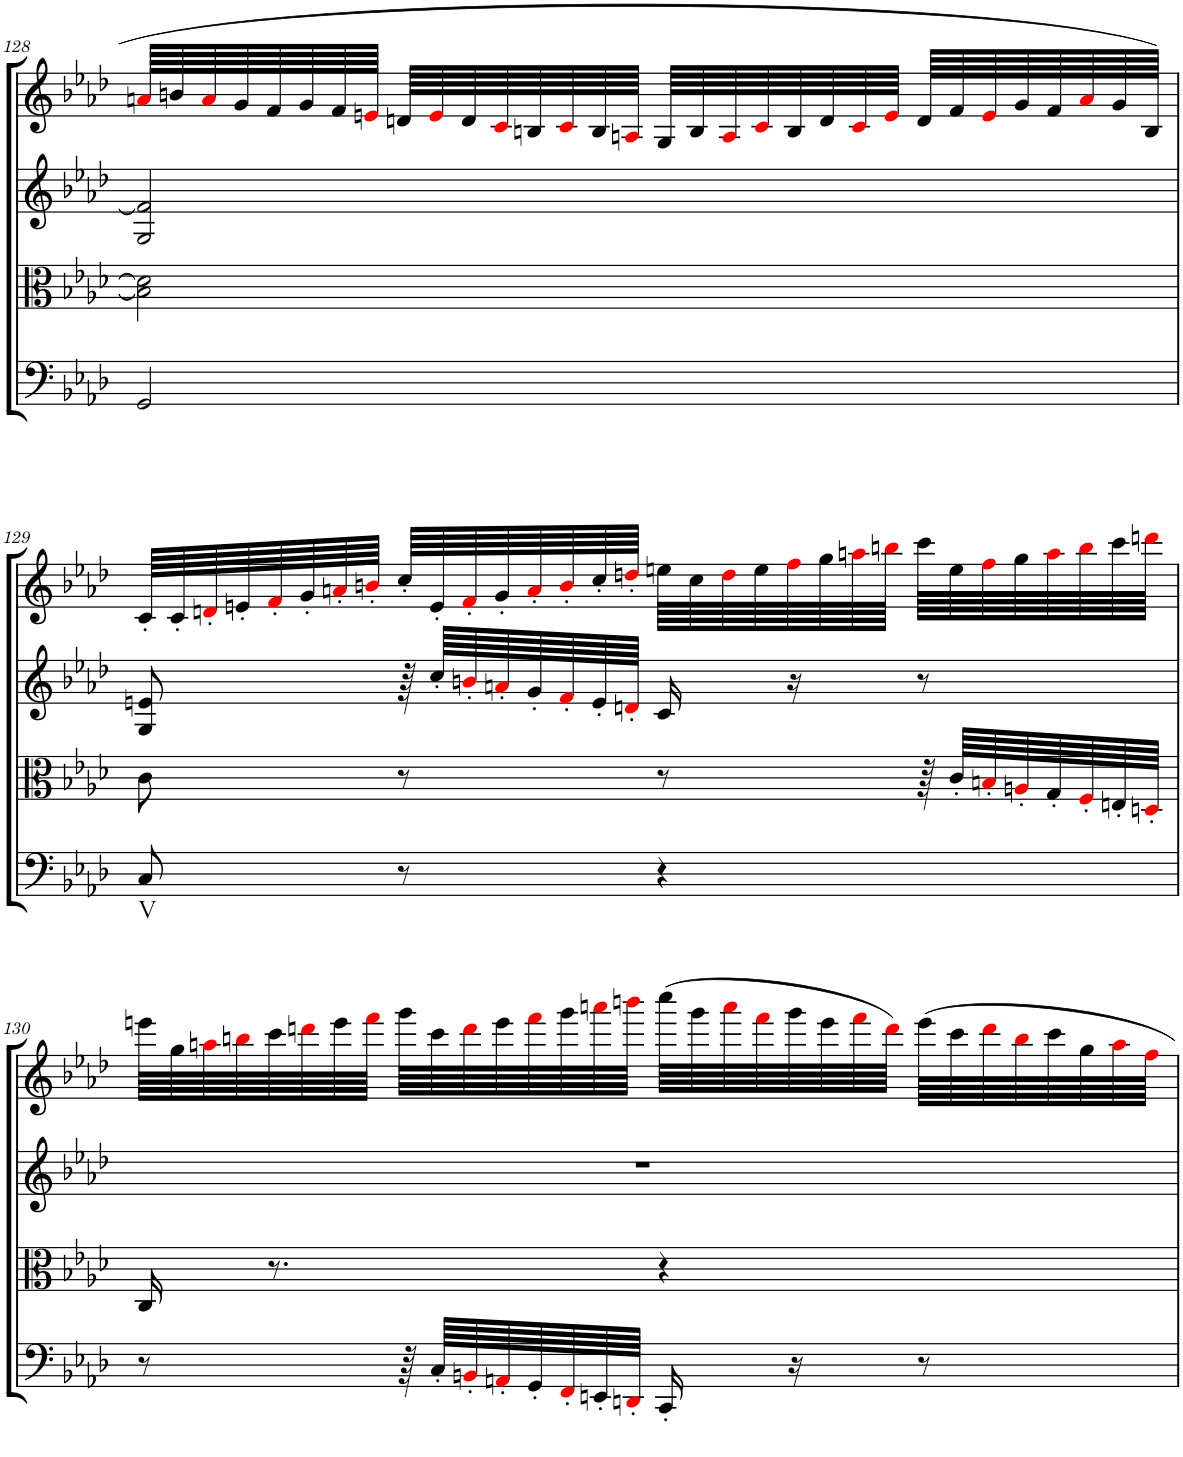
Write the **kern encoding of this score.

**kern	**kern	**kern	**kern
*part4	*part3	*part2	*part1
*staff4	*staff3	*staff2	*staff1
*I"Cello	*I"Viola	*I"2nd Violin	*I"1st Violin
*	*I'Vla	*I'Vln	*I'Vln
!!LO:PB:g=z
*clefC4	*clefC3	*clefG2	*clefG2
*k[b-e-a-d-]	*k[b-e-a-d-]	*k[b-e-a-d-]	*k[b-e-a-d-]
*f:	*f:	*f:	*f:
*M2/4	*M2/4	*M2/4	*M2/4
=128	=128	=128	=128
2GG/	2B\] 2d\]	2G/ 2f/]	64ani/LLLL
.	.	.	64bn/
.	.	.	64ai/
.	.	.	64g/
.	.	.	64f/
.	.	.	64g/
.	.	.	64f/
.	.	.	64eni/JJJJ
.	.	.	64dn/LLLL
.	.	.	64ei/
.	.	.	64d/
.	.	.	64ci/
.	.	.	64Bn/
.	.	.	64ci/
.	.	.	64B/
.	.	.	64Ani/JJJJ
.	.	.	64G/LLLL
.	.	.	64B/
.	.	.	64Ai/
.	.	.	64ci/
.	.	.	64B/
.	.	.	64d/
.	.	.	64ci/
.	.	.	64ei/JJJJ
.	.	.	64d/LLLL
.	.	.	64f/
.	.	.	64ei/
.	.	.	64g/
.	.	.	64f/
.	.	.	64ai/
.	.	.	64g/
.	.	.	64B/JJJJ
!!LO:LB:g=z
=129	=129	=129	=129
!LO:TX:b:t=V	!	!	!
8C/	8c\	8G/ 8en/	64c'/LLLL
.	.	.	64c'/
.	.	.	64dn'i/
.	.	.	64en'/
.	.	.	64f'i/
.	.	.	64g'/
.	.	.	64an'i/
.	.	.	64bn'i/JJJJ
8r	8r	64r	64cc'/LLLL
.	.	64cc'/LLLL	64e'/
.	.	64bn'i/	64f'i/
.	.	64an'i/	64g'/
.	.	64g'/	64a'i/
.	.	64f'i/	64b'i/
.	.	64e'/	64cc'/
.	.	64dn'i/JJJJ	64ddn'i/JJJJ
4r	8r	16c/	64een\LLLL
.	.	.	64cc\
.	.	.	64ddi\
.	.	.	64ee\
.	.	16r	64ffi\
.	.	.	64gg\
.	.	.	64aani\
.	.	.	64bbni\JJJJ
.	64r	8r	64ccc\LLLL
.	64c'/LLLL	.	64ee\
.	64Bn'i/	.	64ffi\
.	64An'i/	.	64gg\
.	64G'/	.	64aai\
.	64F'i/	.	64bbi\
.	64En'/	.	64ccc\
.	64Dn'i/JJJJ	.	64dddni\JJJJ
!!LO:LB:g=z
=130	=130	=130	=130
8r	16C/	2r	64eeen\LLLL
.	.	.	64gg\
.	.	.	64aani\
.	.	.	64bbni\
.	8.r	.	64ccc\
.	.	.	64dddni\
.	.	.	64eee\
.	.	.	64fffi\JJJJ
64r	.	.	64ggg\LLLL
64C'/LLLL	.	.	64ccc\
64BBn'i/	.	.	64dddi\
64AAn'i/	.	.	64eee\
64GG'/	.	.	64fffi\
64FF'i/	.	.	64ggg\
64EEn'/	.	.	64aaani\
64DDn'i/JJJJ	.	.	64bbbni\JJJJ
16CC'/	4r	.	(64cccc\LLLL
.	.	.	64ggg\
.	.	.	64aaai\
.	.	.	64fffi\
16r	.	.	64ggg\
.	.	.	64eee\
.	.	.	64fffi\
.	.	.	64dddi\JJJJ)
8r	.	.	64eee\LLLL
.	.	.	64ccc\
.	.	.	64dddi\
.	.	.	64bbi\
.	.	.	64ccc\
.	.	.	64gg\
.	.	.	64aai\
.	.	.	64ffi\JJJJ
=	=	=	=
*-	*-	*-	*-
